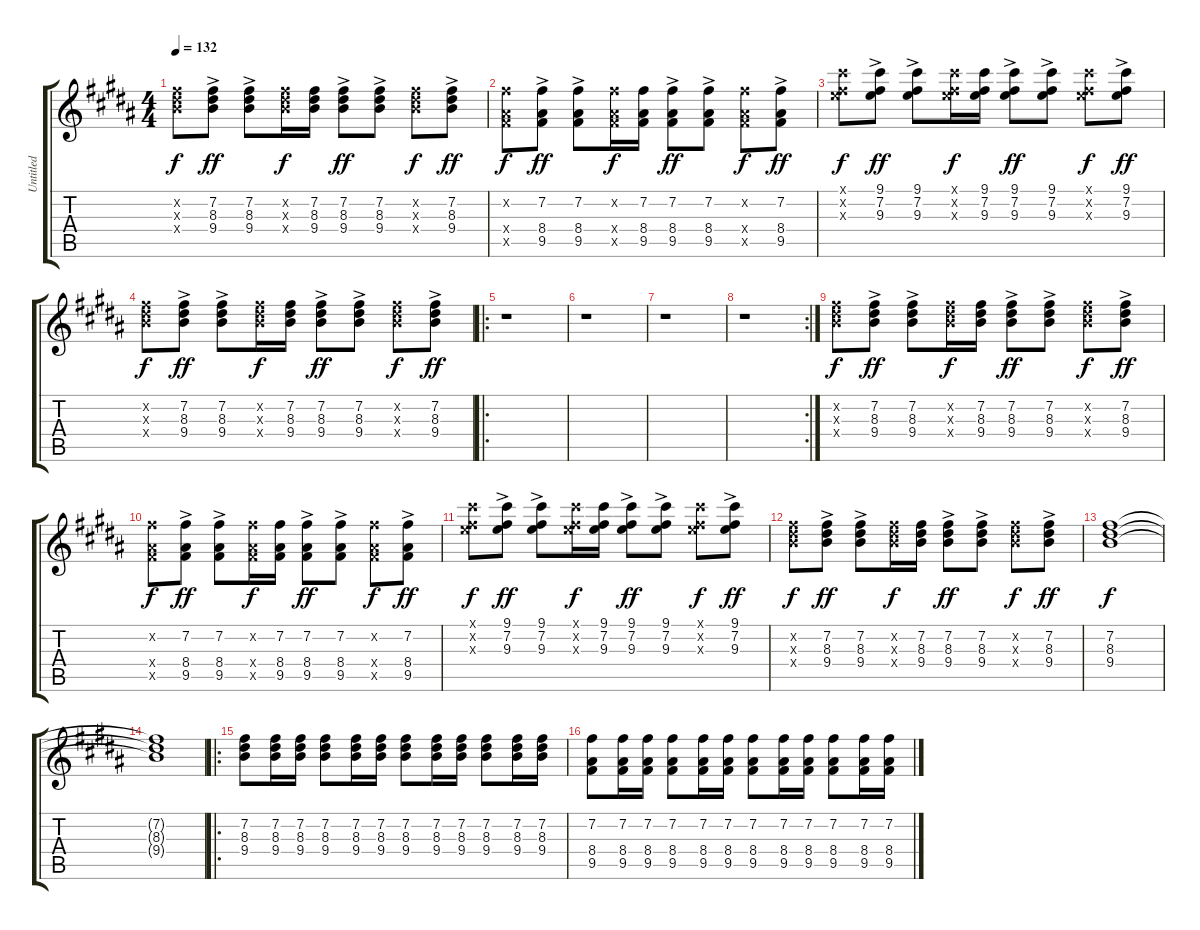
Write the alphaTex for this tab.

\track ("Untitled" "Untitled") {instrument acousticguitarnylon}
\staff {score tabs}
\tuning (E4 B3 G3 D3 A2 E2) {hide}
\ts (4 4)
\tempo 132
\clef g2
\ks b
(7.2{x} 8.3{x} 9.4{x}).8{dy f} (7.2{ac} 8.3{ac} 9.4{ac}).8{dy ff} (7.2{ac} 8.3{ac} 9.4{ac}).8 (7.2{x} 8.3{x} 9.4{x}).16{dy f} (7.2 8.3 9.4).16 (7.2{ac} 8.3{ac} 9.4{ac}).8{dy ff} (7.2{ac} 8.3{ac} 9.4{ac}).8 (7.2{x} 8.3{x} 9.4{x}).8{dy f} (7.2{ac} 8.3{ac} 9.4{ac}).8{dy ff} |
(7.2{x} 8.4{x} 9.5{x}).8{dy f} (7.2{ac} 8.4{ac} 9.5{ac}).8{dy ff} (7.2{ac} 8.4{ac} 9.5{ac}).8 (7.2{x} 8.4{x} 9.5{x}).16{dy f} (7.2 8.4 9.5).16 (7.2{ac} 8.4{ac} 9.5{ac}).8{dy ff} (7.2{ac} 8.4{ac} 9.5{ac}).8 (7.2{x} 8.4{x} 9.5{x}).8{dy f} (7.2{ac} 8.4{ac} 9.5{ac}).8{dy ff} |
(9.1{x} 7.2{x} 9.3{x}).8{dy f} (9.1{ac} 7.2{ac} 9.3{ac}).8{dy ff} (9.1{ac} 7.2{ac} 9.3{ac}).8 (9.1{x} 7.2{x} 9.3{x}).16{dy f} (9.1 7.2 9.3).16 (9.1{ac} 7.2{ac} 9.3{ac}).8{dy ff} (9.1{ac} 7.2{ac} 9.3{ac}).8 (9.1{x} 7.2{x} 9.3{x}).8{dy f} (9.1{ac} 7.2{ac} 9.3{ac}).8{dy ff} |
(7.2{x} 8.3{x} 9.4{x}).8{dy f} (7.2{ac} 8.3{ac} 9.4{ac}).8{dy ff} (7.2{ac} 8.3{ac} 9.4{ac}).8 (7.2{x} 8.3{x} 9.4{x}).16{dy f} (7.2 8.3 9.4).16 (7.2{ac} 8.3{ac} 9.4{ac}).8{dy ff} (7.2{ac} 8.3{ac} 9.4{ac}).8 (7.2{x} 8.3{x} 9.4{x}).8{dy f} (7.2{ac} 8.3{ac} 9.4{ac}).8{dy ff} |
\ro
r.1 |
r.1 |
r.1 |
\rc 2
r.1 |
(7.2{x} 8.3{x} 9.4{x}).8{dy f} (7.2{ac} 8.3{ac} 9.4{ac}).8{dy ff} (7.2{ac} 8.3{ac} 9.4{ac}).8 (7.2{x} 8.3{x} 9.4{x}).16{dy f} (7.2 8.3 9.4).16 (7.2{ac} 8.3{ac} 9.4{ac}).8{dy ff} (7.2{ac} 8.3{ac} 9.4{ac}).8 (7.2{x} 8.3{x} 9.4{x}).8{dy f} (7.2{ac} 8.3{ac} 9.4{ac}).8{dy ff} |
(7.2{x} 8.4{x} 9.5{x}).8{dy f} (7.2{ac} 8.4{ac} 9.5{ac}).8{dy ff} (7.2{ac} 8.4{ac} 9.5{ac}).8 (7.2{x} 8.4{x} 9.5{x}).16{dy f} (7.2 8.4 9.5).16 (7.2{ac} 8.4{ac} 9.5{ac}).8{dy ff} (7.2{ac} 8.4{ac} 9.5{ac}).8 (7.2{x} 8.4{x} 9.5{x}).8{dy f} (7.2{ac} 8.4{ac} 9.5{ac}).8{dy ff} |
(9.1{x} 7.2{x} 9.3{x}).8{dy f} (9.1{ac} 7.2{ac} 9.3{ac}).8{dy ff} (9.1{ac} 7.2{ac} 9.3{ac}).8 (9.1{x} 7.2{x} 9.3{x}).16{dy f} (9.1 7.2 9.3).16 (9.1{ac} 7.2{ac} 9.3{ac}).8{dy ff} (9.1{ac} 7.2{ac} 9.3{ac}).8 (9.1{x} 7.2{x} 9.3{x}).8{dy f} (9.1{ac} 7.2{ac} 9.3{ac}).8{dy ff} |
(7.2{x} 8.3{x} 9.4{x}).8{dy f} (7.2{ac} 8.3{ac} 9.4{ac}).8{dy ff} (7.2{ac} 8.3{ac} 9.4{ac}).8 (7.2{x} 8.3{x} 9.4{x}).16{dy f} (7.2 8.3 9.4).16 (7.2{ac} 8.3{ac} 9.4{ac}).8{dy ff} (7.2{ac} 8.3{ac} 9.4{ac}).8 (7.2{x} 8.3{x} 9.4{x}).8{dy f} (7.2{ac} 8.3{ac} 9.4{ac}).8{dy ff} |
(7.2 8.3 9.4).1{dy f} |
(7.2{t} 8.3{t} 9.4{t}).1 |
\ro
(7.2 8.3 9.4).8 (7.2 8.3 9.4).16 (7.2 8.3 9.4).16 (7.2 8.3 9.4).8 (7.2 8.3 9.4).16 (7.2 8.3 9.4).16 (7.2 8.3 9.4).8 (7.2 8.3 9.4).16 (7.2 8.3 9.4).16 (7.2 8.3 9.4).8 (7.2 8.3 9.4).16 (7.2 8.3 9.4).16 |
(7.2 8.4 9.5).8 (7.2 8.4 9.5).16 (7.2 8.4 9.5).16 (7.2 8.4 9.5).8 (7.2 8.4 9.5).16 (7.2 8.4 9.5).16 (7.2 8.4 9.5).8 (7.2 8.4 9.5).16 (7.2 8.4 9.5).16 (7.2 8.4 9.5).8 (7.2 8.4 9.5).16 (7.2 8.4 9.5).16
